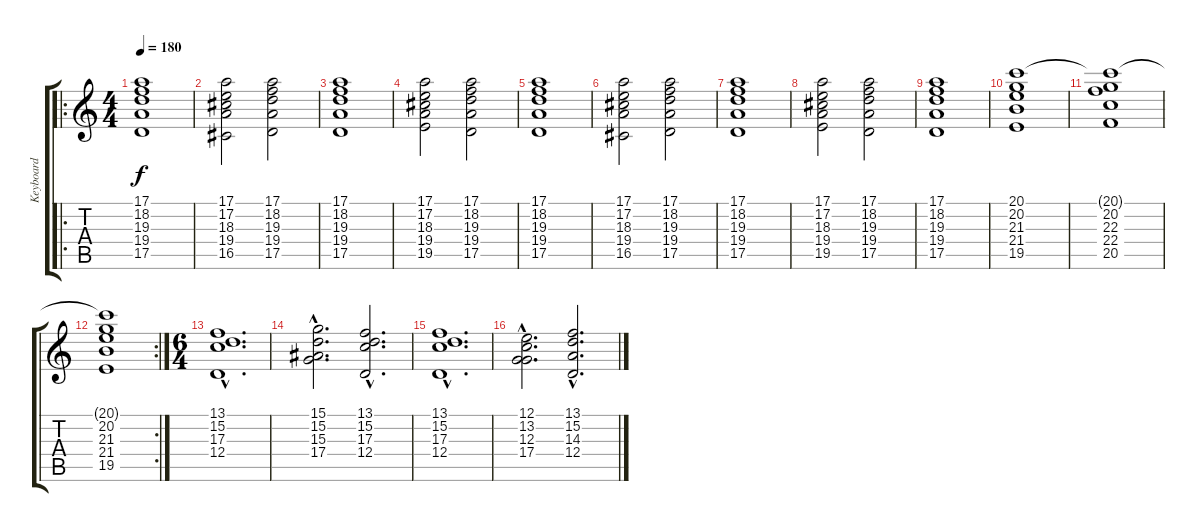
\track ("Keyboard" "Keyboard") {instrument stringensemble1}
\staff {score tabs}
\tuning (E4 B3 G3 D3 A2 E2) {hide}
\ro
\ts (4 4)
\tempo 180
\clef g2
\ks c
(17.1 18.2 19.3 19.4 17.5).1{dy f} |
(17.1 17.2 18.3 19.4 16.5).2 (17.1 18.2 19.3 19.4 17.5).2 |
(17.1 18.2 19.3 19.4 17.5).1 |
(17.1 17.2 18.3 19.4 19.5).2 (17.1 18.2 19.3 19.4 17.5).2 |
(17.1 18.2 19.3 19.4 17.5).1 |
(17.1 17.2 18.3 19.4 16.5).2 (17.1 18.2 19.3 19.4 17.5).2 |
(17.1 18.2 19.3 19.4 17.5).1 |
(17.1 17.2 18.3 19.4 19.5).2 (17.1 18.2 19.3 19.4 17.5).2 |
(17.1 18.2 19.3 19.4 17.5).1 |
(20.1 20.2 21.3 21.4 19.5).1 |
(20.1{t} 20.2 22.3 22.4 20.5).1 |
\rc 2
(20.1{t} 20.2 21.3 21.4 19.5).1 |
\ts (6 4)
(13.1{hac} 15.2{hac} 17.3{hac} 12.4{hac}).1{d} |
(15.1{hac} 15.2{hac} 15.3{hac} 17.4{hac}).2{d} (13.1{hac} 15.2{hac} 17.3{hac} 12.4{hac}).2{d} |
(13.1{hac} 15.2{hac} 17.3{hac} 12.4{hac}).1{d} |
(12.1{hac} 13.2{hac} 12.3{hac} 17.4{hac}).2{d} (13.1{hac} 15.2{hac} 14.3{hac} 12.4{hac}).2{d}
